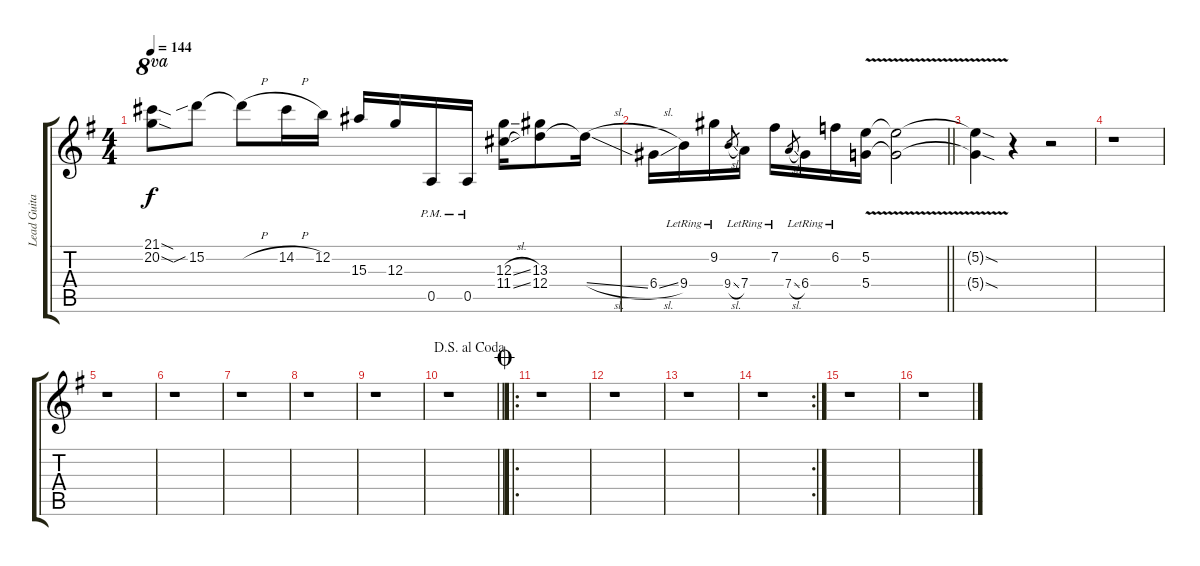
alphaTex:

\track ("Lead Guitar" "Lead Guita") {instrument distortionguitar}
\staff {score tabs}
\tuning (E4 B3 G3 D3 A2 E2) {hide}
\ts (4 4)
\tempo 144
\clef g2
\ks g
(21.1{sod t} 20.2{sod t}).8{ot 8va dy f} 15.2{sib}.8 15.2{h t}.8 14.2{h}.16 12.2.16 15.3.16 12.3.16 0.5{pm}.16 0.5{pm}.16 (12.3{sl} 11.4{sl}).16 (13.3 12.4).8 12.4{sl t}.16 |
\barLineRight lightlight
6.4{sl}.16 9.4{lr}.16 9.2{lr}.16 9.4{sl}.8{gr} 7.4{lr}.16 7.2{lr}.16 7.4{sl}.8{gr} 6.4{lr}.16 6.2{lr}.16 (5.2{v} 5.4{v}).16 (5.2{v t} 5.4{v t}).2 |
(5.2{sod t} 5.4{sod t}).4 r.4 r.2 |
r.1 |
r.1 |
r.1 |
r.1 |
r.1 |
r.1 |
\jump dalsegnoalcoda
\barLineRight lightlight
r.1 |
\ro
\jump coda
r.1 |
r.1 |
r.1 |
\rc 2
r.1 |
r.1 |
r.1
